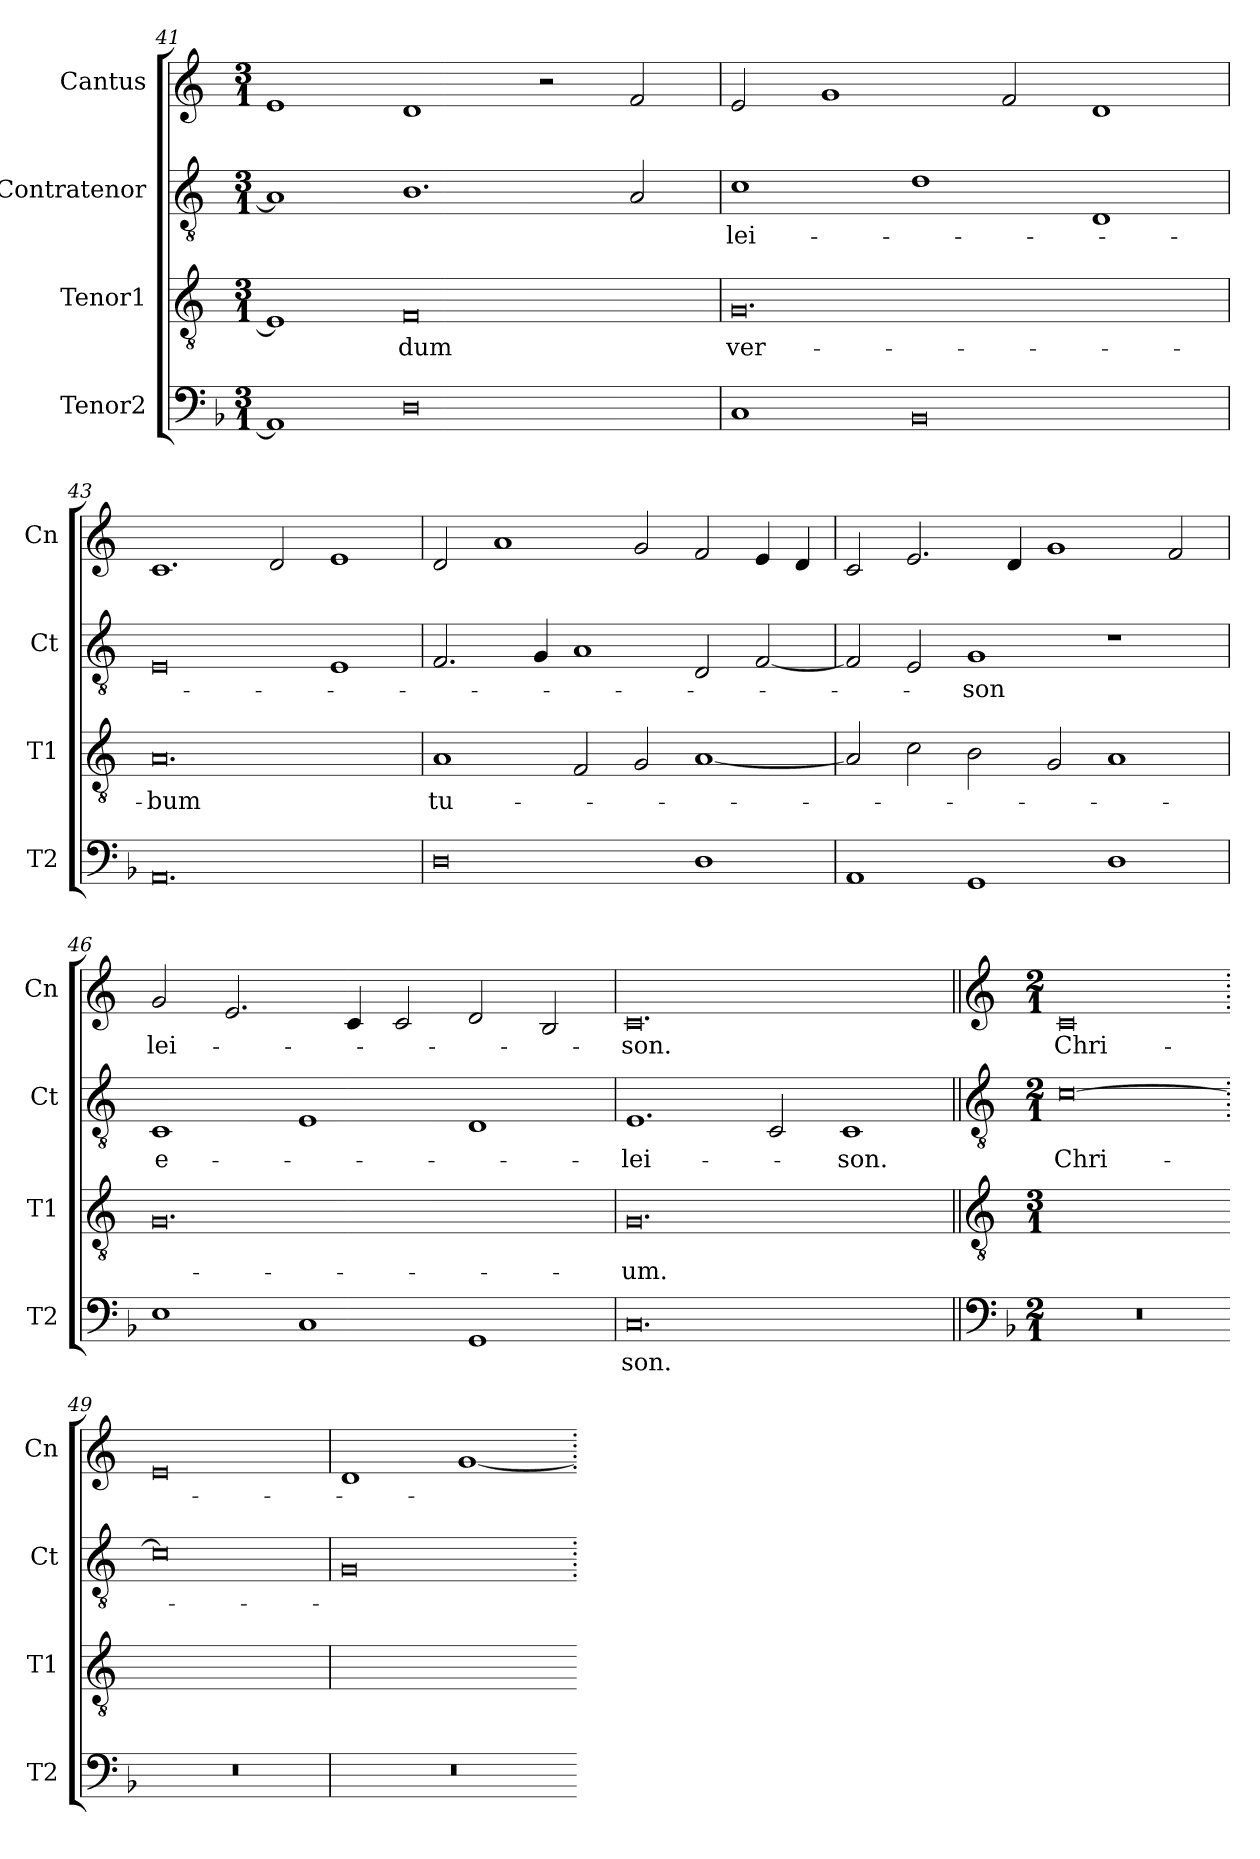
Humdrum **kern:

**kern	**text	**kern	**text	**kern	**text	**kern	**text
*part4	*part4	*part3	*part3	*part2	*part2	*part1	*part1
*staff4	*staff4	*staff3	*staff3	*staff2	*staff2	*staff1	*staff1
*I"Tenor2	*	*I"Tenor1	*	*I"Contratenor	*	*I"Cantus	*
*I'T2	*	*I'T1	*	*I'Ct	*	*I'Cn	*
*clefF4	*	*clefGv2	*	*clefGv2	*	*clefG2	*
*k[b-]	*	*k[]	*	*k[]	*	*k[]	*
*M3/1	*	*M3/1	*	*M3/1	*	*M3/1	*
=41	=41	=41	=41	=41	=41	=41	=41
1AA]	.	1E]	.	1A]	.	1e	.
0D	.	0F	-dum	1.B	.	1d	.
.	.	.	.	.	.	2r	.
.	.	.	.	2A/	.	2f/	.
=42	=42	=42	=42	=42	=42	=42	=42
1C	.	0.G	ver-	1c	-lei-	2e/	.
.	.	.	.	.	.	1g	.
0BB-	.	.	.	1d	.	.	.
.	.	.	.	.	.	2f/	.
.	.	.	.	1D	.	1d	.
=43	=43	=43	=43	=43	=43	=43	=43
0.AA	.	0.A	-bum	0E	.	1.c	.
.	.	.	.	.	.	2d/	.
.	.	.	.	1E	.	1e	.
=44	=44	=44	=44	=44	=44	=44	=44
0D	.	1A	tu-	2.F/	.	2d/	.
.	.	.	.	.	.	1a	.
.	.	.	.	4G/	.	.	.
.	.	2F/	.	1A	.	.	.
.	.	2G/	.	.	.	2g/	.
1D	.	[1A	.	2D/	.	2f/	.
.	.	.	.	[2F/	.	4e/	.
.	.	.	.	.	.	4d/	.
=45	=45	=45	=45	=45	=45	=45	=45
1AA	.	2A/]	.	2F/]	.	2c/	.
.	.	2c\	.	2E/	.	2.e/	.
1GG	.	2B\	.	1G	-son	.	.
.	.	.	.	.	.	4d/	.
.	.	2G/	.	.	.	1g	.
1D	.	1A	.	1r	.	.	.
.	.	.	.	.	.	2f/	.
=46	=46	=46	=46	=46	=46	=46	=46
1E	.	0.G	.	1C	e-	2g/	-lei-
.	.	.	.	.	.	2.e/	.
1C	.	.	.	1E	.	.	.
.	.	.	.	.	.	4c/	.
.	.	.	.	.	.	2c/	.
1GG	.	.	.	1D	.	2d/	.
.	.	.	.	.	.	2B/	.
=47	=47	=47	=47	=47	=47	=47	=47
0.C	-son.	0.G	-um.	1.E	-lei-	0.c	-son.
.	.	.	.	2C/	.	.	.
.	.	.	.	1C	-son.	.	.
!!LO:LB:g=z
=48||	=48||	=48||	=48||	=48||	=48||	=48||	=48||
*clefF4	*	*clefGv2	*	*clefGv2	*	*clefG2	*
*k[b-]	*	*k[]	*	*k[]	*	*k[]	*
*M2/1	*	*M3/1	*	*M2/1	*	*M2/1	*
0r	.	0r	.	[0c	Chri-	0c	Chri-
=49.	=49.	=49	=49.	=49.	=49.	=49.	=49.
0r	.	0r	.	0c]	.	0e	.
=50	=50	=50	=50	=50	=50	=50	=50
0r	.	0r	.	0G	.	1d	.
.	.	.	.	.	.	[1g	.
=.	=.	=	=.	=.	=.	=.	=.
*-	*-	*-	*-	*-	*-	*-	*-
